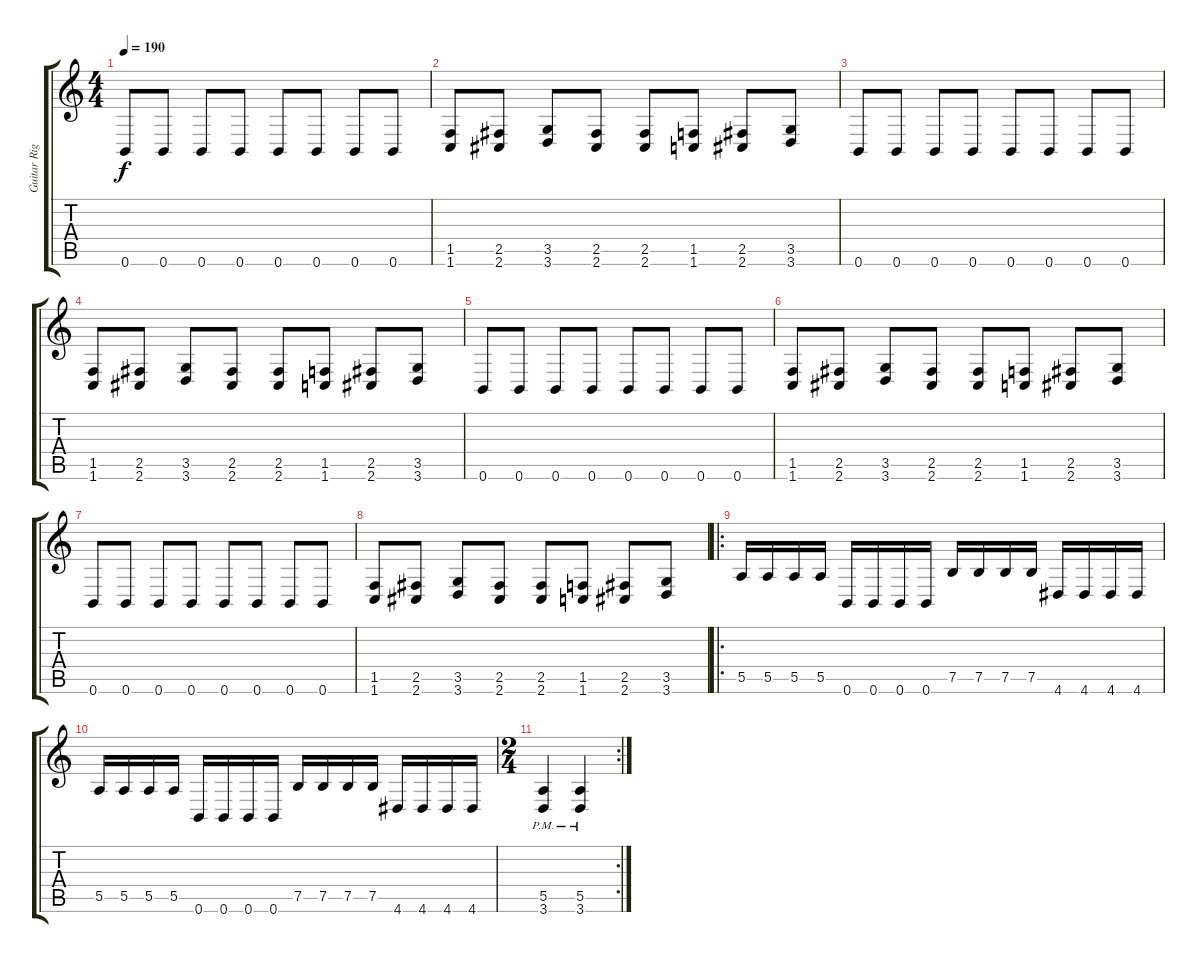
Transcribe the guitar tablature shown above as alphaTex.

\track ("Guitar Right" "Guitar Rig") {instrument distortionguitar}
\staff {score tabs}
\tuning (B3 Gb3 D3 A2 E2 B1) {hide}
\ts (4 4)
\tempo 190
\clef g2
\ks c
0.6.8{dy f} 0.6.8 0.6.8 0.6.8 0.6.8 0.6.8 0.6.8 0.6.8 |
(1.5 1.6).8 (2.5 2.6).8 (3.5 3.6).8 (2.5 2.6).8 (2.5 2.6).8 (1.5 1.6).8 (2.5 2.6).8 (3.5 3.6).8 |
0.6.8 0.6.8 0.6.8 0.6.8 0.6.8 0.6.8 0.6.8 0.6.8 |
(1.5 1.6).8 (2.5 2.6).8 (3.5 3.6).8 (2.5 2.6).8 (2.5 2.6).8 (1.5 1.6).8 (2.5 2.6).8 (3.5 3.6).8 |
0.6.8 0.6.8 0.6.8 0.6.8 0.6.8 0.6.8 0.6.8 0.6.8 |
(1.5 1.6).8 (2.5 2.6).8 (3.5 3.6).8 (2.5 2.6).8 (2.5 2.6).8 (1.5 1.6).8 (2.5 2.6).8 (3.5 3.6).8 |
0.6.8 0.6.8 0.6.8 0.6.8 0.6.8 0.6.8 0.6.8 0.6.8 |
(1.5 1.6).8 (2.5 2.6).8 (3.5 3.6).8 (2.5 2.6).8 (2.5 2.6).8 (1.5 1.6).8 (2.5 2.6).8 (3.5 3.6).8 |
\ro
5.5.16 5.5.16 5.5.16 5.5.16 0.6.16 0.6.16 0.6.16 0.6.16 7.5.16 7.5.16 7.5.16 7.5.16 4.6.16 4.6.16 4.6.16 4.6.16 |
5.5.16 5.5.16 5.5.16 5.5.16 0.6.16 0.6.16 0.6.16 0.6.16 7.5.16 7.5.16 7.5.16 7.5.16 4.6.16 4.6.16 4.6.16 4.6.16 |
\rc 2
\ts (2 4)
(5.5{pm} 3.6{pm}).4 (5.5{pm} 3.6{pm}).4
